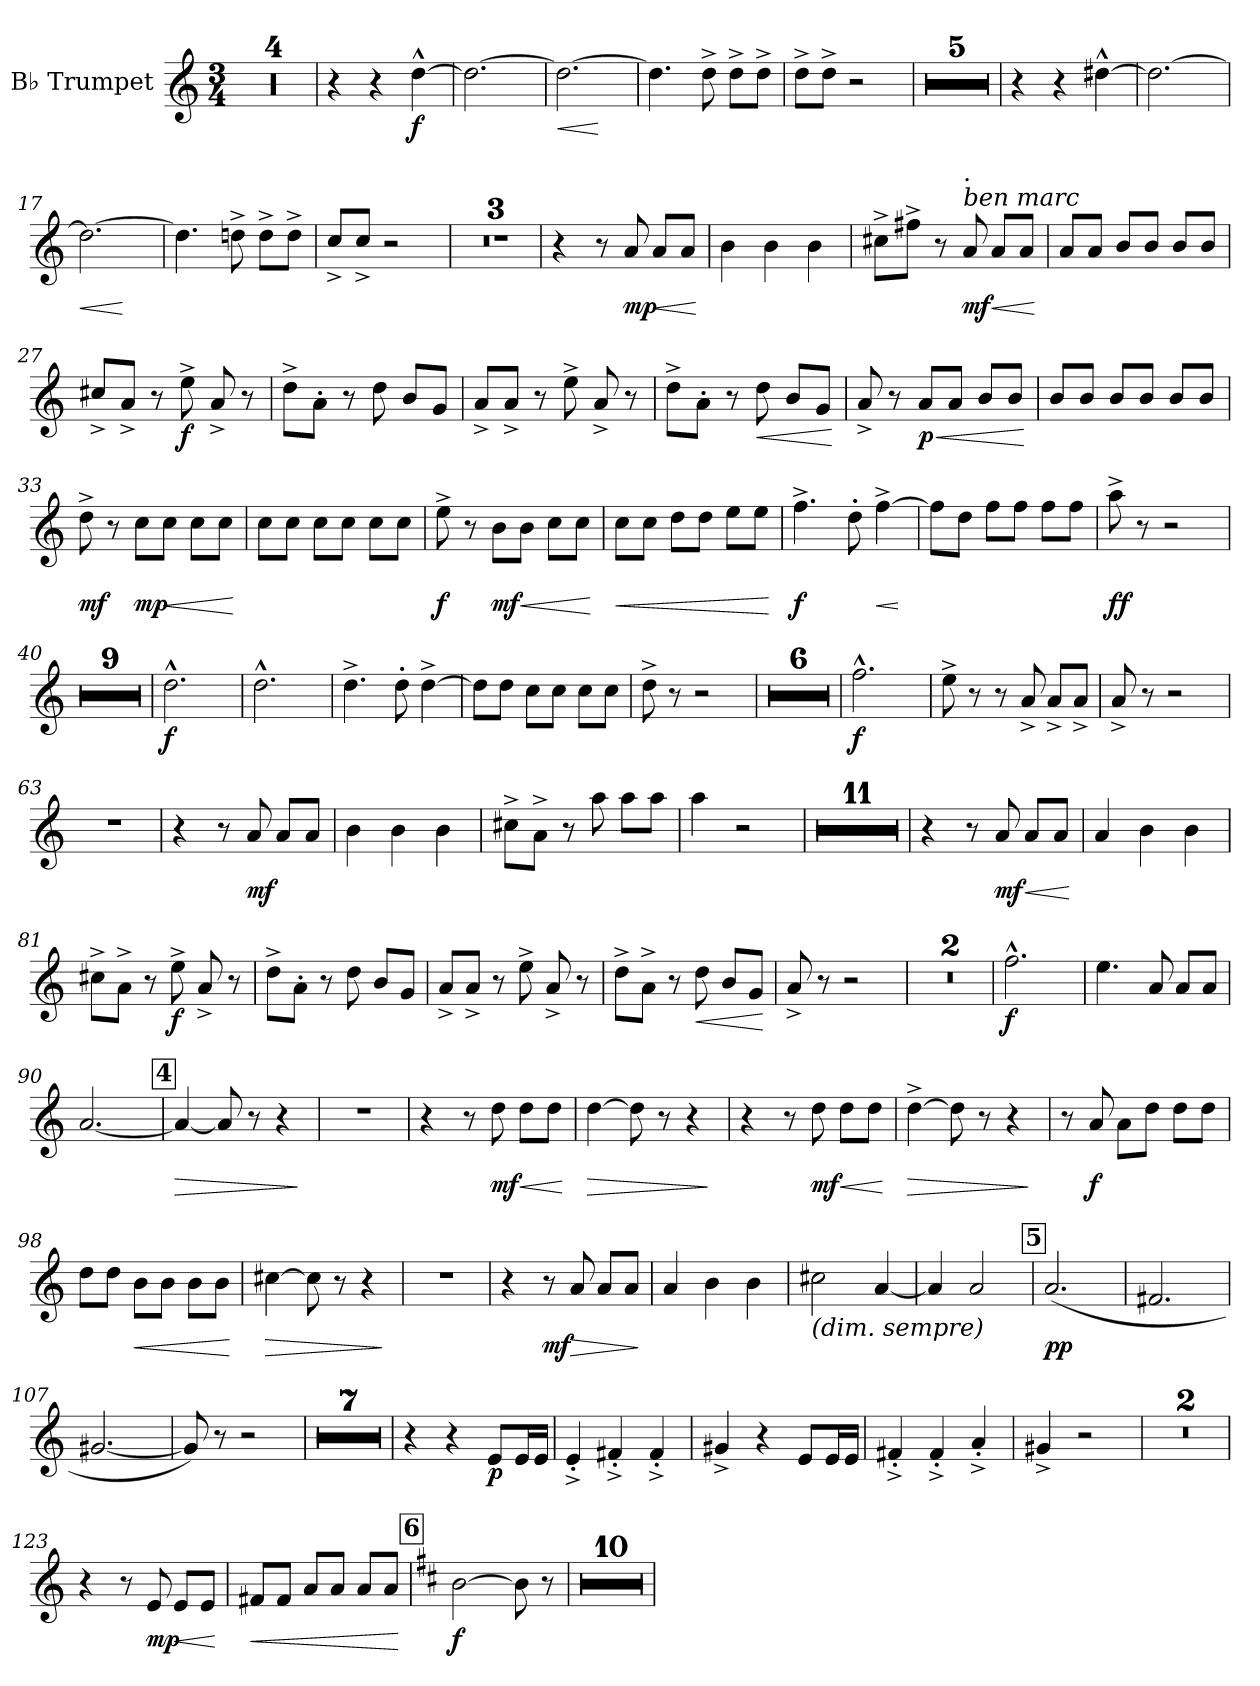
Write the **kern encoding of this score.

**kern	**dynam
*part1	*part1
*staff1	*staff1
*I"B♭ Trumpet	*
*I'B♭ Tpt.	*
*clefG2	*
*ITrd1c2	*
*k[b-e-]	*
*M3/4	*
=1	=1
2.r	.
=2	=2
2.r	.
=3	=3
2.r	.
=4	=4
2.r	.
=5	=5
4r	.
4r	.
!	!LO:DY:b
[4cc^^\	f
=6	=6
2.cc\_	.
=7	=7
!	!LO:HP:b
2.cc\_	<
.	[
=8	=8
4.cc\]	.
8cc^\	.
8cc^\L	.
8cc^\J	.
=9	=9
8cc^\L	.
8cc^\J	.
2r	.
=10	=10
2.r	.
=11	=11
2.r	.
=12	=12
2.r	.
=13	=13
2.r	.
=14	=14
2.r	.
=15	=15
4r	.
4r	.
[4cc#X^^\	.
=16	=16
2.cc#\_	.
=17	=17
!	!LO:HP:b
2.cc#\_	<
.	[
=18	=18
4.cc#\]	.
8ccn^\	.
8cc^\L	.
8cc^\J	.
!!LO:LB:g=z
=19	=19
8b-^/L	.
8b-^/J	.
2r	.
=20	=20
2.r	.
=21	=21
2.r	.
=22	=22
2.r	.
=23	=23
4r	.
8r	.
!	!LO:DY:b
8g/	mp
!	!LO:HP:b
8g/L	<
8g/J	.
.	[
=24	=24
4a\	.
4a\	.
4a\	.
=25	=25
8bn^\L	.
8een^\J	.
8r	.
!LO:TX:a:i:t=ben marc	!
!LO:TX:a:t=.	!
!	!LO:DY:b
8g/	mf
!	!LO:HP:b
8g/L	<
8g/J	.
.	[
=26	=26
8g/L	.
8g/J	.
8a/L	.
8a/J	.
8a/L	.
8a/J	.
=27	=27
8bn^/L	.
8g^/J	.
8r	.
!	!LO:DY:b
8dd^\	f
8g^/	.
8r	.
=28	=28
8cc^\L	.
8g'\J	.
8r	.
8cc\	.
8a/L	.
8f/J	.
!!LO:LB:g=z
=29	=29
8g^/L	.
8g^/J	.
8r	.
8dd^\	.
8g^/	.
8r	.
=30	=30
8cc^\L	.
8g'\J	.
8r	.
!	!LO:HP:b
8cc\	<
8a/L	.
8f/J	.
.	[
=31	=31
8g^/	.
8r	.
!	!LO:HP:b
!	!LO:DY:n=1:b
8g/L	< p
8g/J	.
8a/L	.
8a/J	.
.	[
=32	=32
8a/L	.
8a/J	.
8a/L	.
8a/J	.
8a/L	.
8a/J	.
=33	=33
!	!LO:DY:b
8cc^\	mf
8r	.
!	!LO:DY:b
8b-\L	mp
!	!LO:HP:b
8b-\J	<
8b-\L	.
8b-\J	.
.	[
=34	=34
8b-\L	.
8b-\J	.
8b-\L	.
8b-\J	.
8b-\L	.
8b-\J	.
=35	=35
!	!LO:DY:b
8dd^\	f
8r	.
!	!LO:DY:b
8a\L	mf
!	!LO:HP:b
8a\J	<
8b-\L	.
8b-\J	.
.	[
!!LO:LB:g=z
=36	=36
!	!LO:HP:b
8b-\L	<
8b-\J	.
8cc\L	.
8cc\J	.
8dd\L	.
8dd\J	.
.	[
=37	=37
!	!LO:DY:b
4.ee-^\	f
8cc'\	.
!	!LO:HP:b
[4ee-^\	<
.	[
=38	=38
8ee-\L]	.
8cc\J	.
8ee-\L	.
8ee-\J	.
8ee-\L	.
8ee-\J	.
=39	=39
!	!LO:DY:b
8gg^\	ff
8r	.
2r	.
=40	=40
2.r	.
=41	=41
2.r	.
=42	=42
2.r	.
=43	=43
2.r	.
=44	=44
2.r	.
=45	=45
2.r	.
=46	=46
2.r	.
=47	=47
2.r	.
=48	=48
2.r	.
=49	=49
!	!LO:DY:b
2.cc^^\	f
=50	=50
2.cc^^\	.
=51	=51
4.cc^\	.
8cc'\	.
[4cc^\	.
=52	=52
8cc\L]	.
8cc\J	.
8b-\L	.
8b-\J	.
8b-\L	.
8b-\J	.
!!LO:LB:g=z
=53	=53
8cc^\	.
8r	.
2r	.
=54	=54
2.r	.
=55	=55
2.r	.
=56	=56
2.r	.
=57	=57
2.r	.
=58	=58
2.r	.
=59	=59
2.r	.
=60	=60
!	!LO:DY:b
2.ee-^^\	f
=61	=61
8dd^\	.
8r	.
8r	.
8g^/	.
8g^/L	.
8g^/J	.
=62	=62
8g^/	.
8r	.
2r	.
=63	=63
2.r	.
=64	=64
4r	.
8r	.
!	!LO:DY:b
8g/	mf
8g/L	.
8g/J	.
=65	=65
4a\	.
4a\	.
4a\	.
=66	=66
8bn^\L	.
8g^\J	.
8r	.
8gg\	.
8gg\L	.
8gg\J	.
=67	=67
4gg\	.
2r	.
=68	=68
2.r	.
=69	=69
2.r	.
=70	=70
2.r	.
=71	=71
2.r	.
=72	=72
2.r	.
=73	=73
2.r	.
=74	=74
2.r	.
=75	=75
2.r	.
=76	=76
2.r	.
=77	=77
2.r	.
=78	=78
2.r	.
=79	=79
4r	.
8r	.
!	!LO:DY:b
8g/	mf
!	!LO:HP:b
8g/L	<
8g/J	.
.	[
=80	=80
4g/	.
4a\	.
4a\	.
=81	=81
8bn^\L	.
8g^\J	.
8r	.
!	!LO:DY:b
8dd^\	f
8g^/	.
8r	.
=82	=82
8cc^\L	.
8g'\J	.
8r	.
8cc\	.
8a/L	.
8f/J	.
=83	=83
8g^/L	.
8g^/J	.
8r	.
8dd^\	.
8g^/	.
8r	.
=84	=84
8cc^\L	.
8g^\J	.
8r	.
!	!LO:HP:b
8cc\	<
8a/L	.
8f/J	.
.	[
!!LO:LB:g=z
=85	=85
8g^/	.
8r	.
2r	.
=86	=86
2.r	.
=87	=87
2.r	.
=88	=88
!	!LO:DY:b
2.ee-^^\	f
=89	=89
4.dd\	.
8g/	.
8g/L	.
8g/J	.
=90	=90
[2.g/	.
!!LO:REH:place=s1:a:B:fs=14:t=4
=91	=91
!	!LO:HP:b
4g/_	>
8g/]	.
8r	.
4r	.
.	]
=92	=92
2.r	.
=93	=93
4r	.
8r	.
!	!LO:DY:b
8cc\	mf
!	!LO:HP:b
8cc\L	<
8cc\J	.
.	[
=94	=94
!	!LO:HP:b
[4cc\	>
8cc\]	.
8r	.
4r	.
.	]
=95	=95
4r	.
8r	.
!	!LO:DY:b
8cc\	mf
!	!LO:HP:b
8cc\L	<
8cc\J	.
.	[
=96	=96
!	!LO:HP:b
[4cc^\	>
8cc\]	.
8r	.
4r	.
.	]
!!LO:LB:g=z
=97	=97
8r	.
!	!LO:DY:b
8g/	f
8g\L	.
8cc\J	.
8cc\L	.
8cc\J	.
=98	=98
8cc\L	.
8cc\J	.
!	!LO:HP:b
8a\L	<
8a\J	.
8a\L	.
8a\J	.
.	[
=99	=99
!	!LO:HP:b
[4bn\	>
8b\]	.
8r	.
4r	.
.	]
=100	=100
2.r	.
=101	=101
4r	.
!	!LO:DY:b
8r	mf
!	!LO:HP:b
8g/	>
8g/L	.
8g/J	.
.	]
=102	=102
4g/	.
4a\	.
4a\	.
=103	=103
!LO:TX:b:i:t=(dim. sempre)	!
2bn\	.
[4g/	.
=104	=104
4g/]	.
2g/	.
!!LO:REH:place=s1:a:B:fs=14:t=5
=105	=105
!	!LO:DY:b
(2.g/	pp
=106	=106
2.en/	.
=107	=107
[2.f#X/	.
!!LO:LB:g=z
=108	=108
8f#/])	.
8r	.
2r	.
=109	=109
2.r	.
=110	=110
2.r	.
=111	=111
2.r	.
=112	=112
2.r	.
=113	=113
2.r	.
=114	=114
2.r	.
=115	=115
2.r	.
=116	=116
4r	.
4r	.
!	!LO:DY:b
8d/L	p
16d/L	.
16d/JJ	.
=117	=117
4d'^/	.
4en'^/	.
4e'^/	.
=118	=118
4f#X^/	.
4r	.
8d/L	.
16d/L	.
16d/JJ	.
=119	=119
4en'^/	.
4e'^/	.
4g'^/	.
=120	=120
4f#X^/	.
2r	.
=121	=121
2.r	.
=122	=122
2.r	.
=123	=123
4r	.
8r	.
!	!LO:DY:b
8d/	mp
!	!LO:HP:b
8d/L	<
8d/J	.
.	[
!!LO:PB:g=z
=124	=124
!	!LO:HP:b
8en/L	<
8e/J	.
8g/L	.
8g/J	.
8g/L	.
8g/J	.
.	[
!!LO:REH:place=s1:a:B:fs=14:t=6
=125	=125
*k[]	*
!	!LO:DY:b
[2a\	f
8a\]	.
8r	.
=126	=126
2.r	.
=127	=127
2.r	.
=128	=128
2.r	.
=129	=129
2.r	.
=130	=130
2.r	.
=131	=131
2.r	.
=132	=132
2.r	.
=133	=133
2.r	.
=134	=134
2.r	.
=135	=135
2.r	.
=	=
*-	*-
